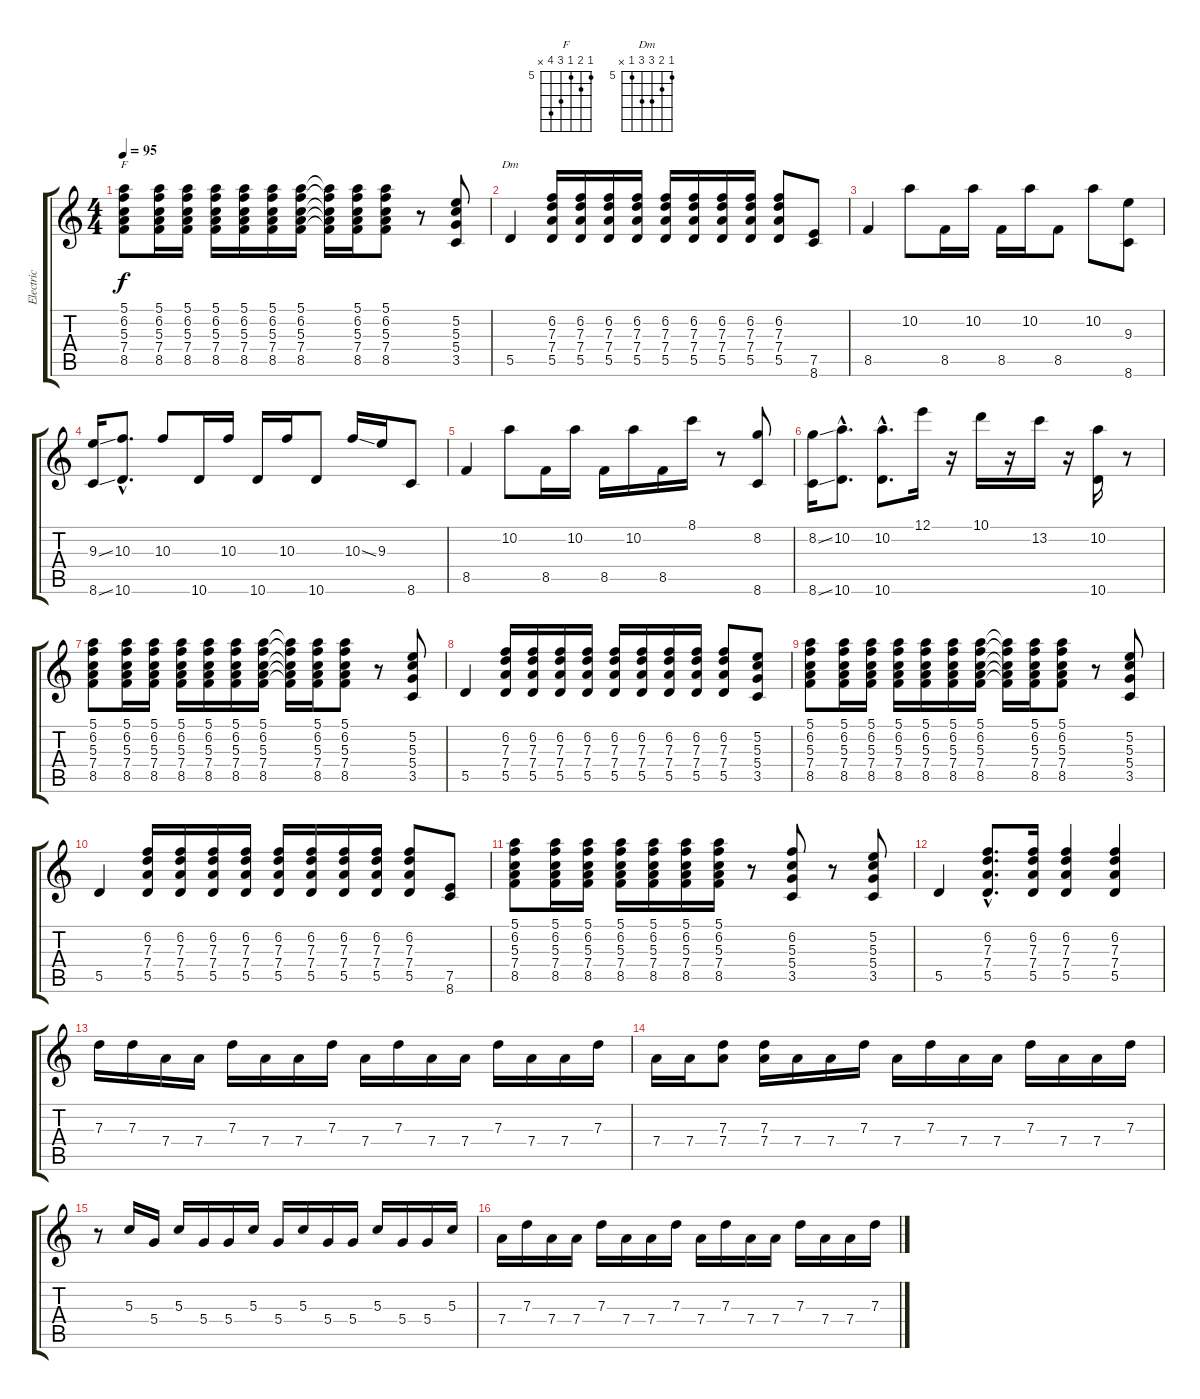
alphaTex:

\track ("Electric" "Electric") {instrument electricguitarclean}
\staff {score tabs}
\tuning (E4 B3 G3 D3 A2 E2) {hide}
\chord ("F" 5 6 5 7 8 x) {firstfret 5}
\chord ("Dm" 5 6 7 7 5 x) {firstfret 5}
\ts (4 4)
\tempo 95
\clef g2
\ks c
(5.1 6.2 5.3 7.4 8.5).8{ch "F" dy f} (5.1 6.2 5.3 7.4 8.5).16 (5.1 6.2 5.3 7.4 8.5).16 (5.1 6.2 5.3 7.4 8.5).16 (5.1 6.2 5.3 7.4 8.5).16 (5.1 6.2 5.3 7.4 8.5).16 (5.1 6.2 5.3 7.4 8.5).16 (5.1{t} 6.2{t} 5.3{t} 7.4{t} 8.5{t}).16 (5.1 6.2 5.3 7.4 8.5).16 (5.1 6.2 5.3 7.4 8.5).8 r.8 (5.2 5.3 5.4 3.5).8 |
5.5.4{ch "Dm"} (6.2 7.3 7.4 5.5).16 (6.2 7.3 7.4 5.5).16 (6.2 7.3 7.4 5.5).16 (6.2 7.3 7.4 5.5).16 (6.2 7.3 7.4 5.5).16 (6.2 7.3 7.4 5.5).16 (6.2 7.3 7.4 5.5).16 (6.2 7.3 7.4 5.5).16 (6.2 7.3 7.4 5.5).8 (7.5 8.6).8 |
8.5.4 10.2.8 8.5.16 10.2.16 8.5.16 10.2.16 8.5.8 10.2.8 (9.3 8.6).8 |
(9.3{ss} 8.6{ss}).16 (10.3{hac} 10.6{hac}).8{d} 10.3.8 10.6.16 10.3.16 10.6.16 10.3.16 10.6.8 10.3{ss}.16 9.3.16 8.6.8 |
8.5.4 10.2.8 8.5.16 10.2.16 8.5.16 10.2.16 8.5.16 8.1.16 r.8 (8.2 8.6).8 |
(8.2{ss} 8.6{ss}).16 (10.2{hac} 10.6{hac}).8{d} (10.2{hac} 10.6{hac}).8{d} 12.1.16 r.16 10.1.16 r.16 13.2.16 r.16 (10.2 10.6).16 r.8 |
(5.1 6.2 5.3 7.4 8.5).8 (5.1 6.2 5.3 7.4 8.5).16 (5.1 6.2 5.3 7.4 8.5).16 (5.1 6.2 5.3 7.4 8.5).16 (5.1 6.2 5.3 7.4 8.5).16 (5.1 6.2 5.3 7.4 8.5).16 (5.1 6.2 5.3 7.4 8.5).16 (5.1{t} 6.2{t} 5.3{t} 7.4{t} 8.5{t}).16 (5.1 6.2 5.3 7.4 8.5).16 (5.1 6.2 5.3 7.4 8.5).8 r.8 (5.2 5.3 5.4 3.5).8 |
5.5.4 (6.2 7.3 7.4 5.5).16 (6.2 7.3 7.4 5.5).16 (6.2 7.3 7.4 5.5).16 (6.2 7.3 7.4 5.5).16 (6.2 7.3 7.4 5.5).16 (6.2 7.3 7.4 5.5).16 (6.2 7.3 7.4 5.5).16 (6.2 7.3 7.4 5.5).16 (6.2 7.3 7.4 5.5).8 (5.2 5.3 5.4 3.5).8 |
(5.1 6.2 5.3 7.4 8.5).8 (5.1 6.2 5.3 7.4 8.5).16 (5.1 6.2 5.3 7.4 8.5).16 (5.1 6.2 5.3 7.4 8.5).16 (5.1 6.2 5.3 7.4 8.5).16 (5.1 6.2 5.3 7.4 8.5).16 (5.1 6.2 5.3 7.4 8.5).16 (5.1{t} 6.2{t} 5.3{t} 7.4{t} 8.5{t}).16 (5.1 6.2 5.3 7.4 8.5).16 (5.1 6.2 5.3 7.4 8.5).8 r.8 (5.2 5.3 5.4 3.5).8 |
5.5.4 (6.2 7.3 7.4 5.5).16 (6.2 7.3 7.4 5.5).16 (6.2 7.3 7.4 5.5).16 (6.2 7.3 7.4 5.5).16 (6.2 7.3 7.4 5.5).16 (6.2 7.3 7.4 5.5).16 (6.2 7.3 7.4 5.5).16 (6.2 7.3 7.4 5.5).16 (6.2 7.3 7.4 5.5).8 (7.5 8.6).8 |
(5.1 6.2 5.3 7.4 8.5).8 (5.1 6.2 5.3 7.4 8.5).16 (5.1 6.2 5.3 7.4 8.5).16 (5.1 6.2 5.3 7.4 8.5).16 (5.1 6.2 5.3 7.4 8.5).16 (5.1 6.2 5.3 7.4 8.5).16 (5.1 6.2 5.3 7.4 8.5).16 r.8 (6.2 5.3 5.4 3.5).8 r.8 (5.2 5.3 5.4 3.5).8 |
5.5.4 (6.2{hac} 7.3{hac} 7.4{hac} 5.5{hac}).8{d} (6.2 7.3 7.4 5.5).16 (6.2 7.3 7.4 5.5).4 (6.2 7.3 7.4 5.5).4 |
7.3.16 7.3.16 7.4.16 7.4.16 7.3.16 7.4.16 7.4.16 7.3.16 7.4.16 7.3.16 7.4.16 7.4.16 7.3.16 7.4.16 7.4.16 7.3.16 |
7.4.16 7.4.16 (7.3 7.4).8 (7.3 7.4).16 7.4.16 7.4.16 7.3.16 7.4.16 7.3.16 7.4.16 7.4.16 7.3.16 7.4.16 7.4.16 7.3.16 |
r.8 5.3.16 5.4.16 5.3.16 5.4.16 5.4.16 5.3.16 5.4.16 5.3.16 5.4.16 5.4.16 5.3.16 5.4.16 5.4.16 5.3.16 |
7.4.16 7.3.16 7.4.16 7.4.16 7.3.16 7.4.16 7.4.16 7.3.16 7.4.16 7.3.16 7.4.16 7.4.16 7.3.16 7.4.16 7.4.16 7.3.16
